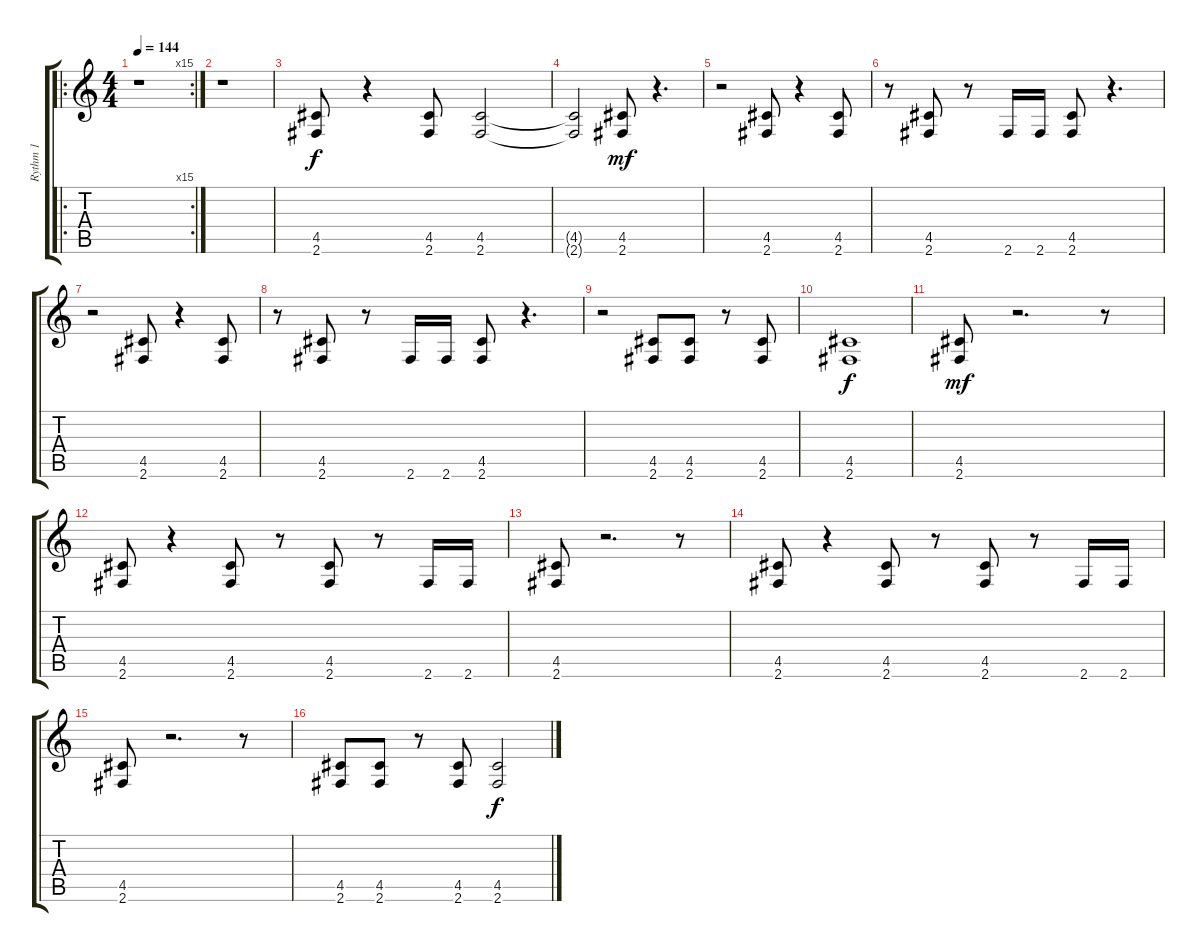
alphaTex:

\track ("Rythm 1" "Rythm 1") {instrument distortionguitar}
\staff {score tabs}
\tuning (E4 B3 G3 D3 A2 E2) {hide}
\ro
\rc 15
\ts (4 4)
\tempo 144
\clef g2
\ks c
r.1{dy f instrument distortionguitar} |
r.1 |
(4.5 2.6).8 r.4 (4.5 2.6).8 (4.5 2.6).2 |
(4.5{t} 2.6{t}).2 (4.5 2.6).8{dy mf} r.4{d} |
r.2 (4.5 2.6).8 r.4 (4.5 2.6).8 |
r.8 (4.5 2.6).8 r.8 2.6.16 2.6.16 (4.5 2.6).8 r.4{d} |
r.2 (4.5 2.6).8 r.4 (4.5 2.6).8 |
r.8 (4.5 2.6).8 r.8 2.6.16 2.6.16 (4.5 2.6).8 r.4{d} |
r.2 (4.5 2.6).8 (4.5 2.6).8 r.8 (4.5 2.6).8 |
(4.5 2.6).1{dy f} |
(4.5 2.6).8{dy mf} r.2{d} r.8 |
(4.5 2.6).8 r.4 (4.5 2.6).8 r.8 (4.5 2.6).8 r.8 2.6.16 2.6.16 |
(4.5 2.6).8 r.2{d} r.8 |
(4.5 2.6).8 r.4 (4.5 2.6).8 r.8 (4.5 2.6).8 r.8 2.6.16 2.6.16 |
(4.5 2.6).8 r.2{d} r.8 |
(4.5 2.6).8 (4.5 2.6).8 r.8 (4.5 2.6).8 (4.5 2.6).2{dy f}
